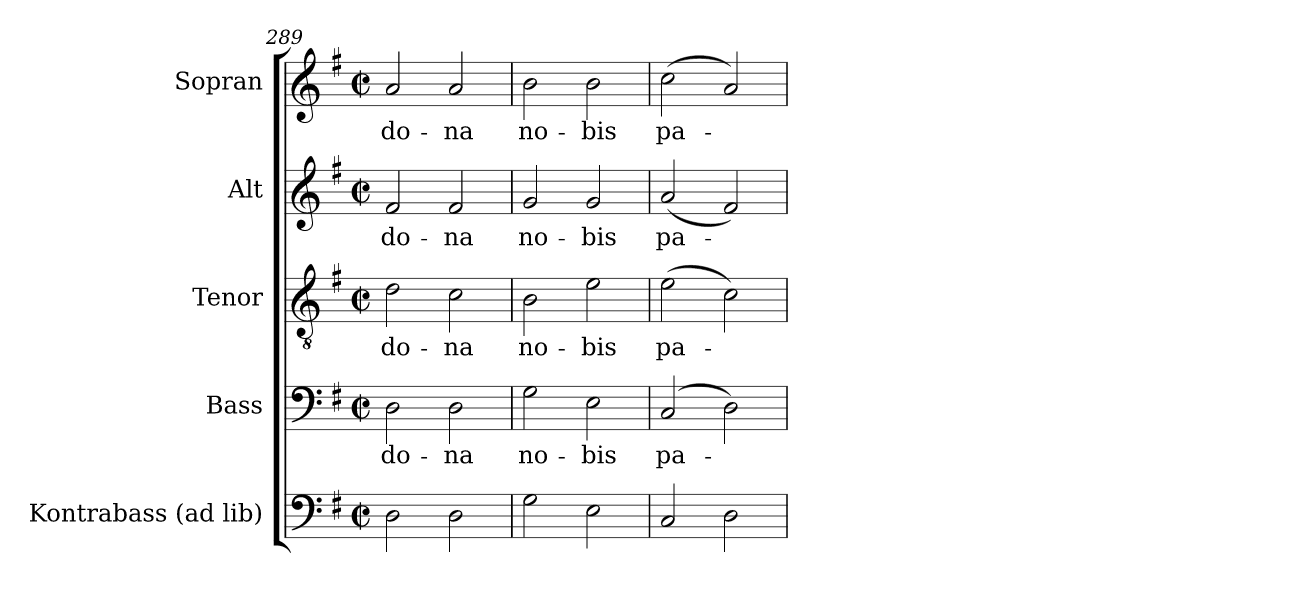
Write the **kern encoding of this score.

**kern	**kern	**text	**kern	**text	**kern	**text	**kern	**text
*part5	*part4	*part4	*part3	*part3	*part2	*part2	*part1	*part1
*staff5	*staff4	*staff4	*staff3	*staff3	*staff2	*staff2	*staff1	*staff1
*I"Kontrabass (ad lib)	*I"Bass	*	*I"Tenor	*	*I"Alt	*	*I"Sopran	*
*I'Kb.	*I'B.	*	*I'T.	*	*I'A.	*	*I'S.	*
*clefF4	*clefF4	*	*clefGv2	*	*clefG2	*	*clefG2	*
*ITrd7c12	*	*	*	*	*	*	*	*
*k[f#]	*k[f#]	*	*k[f#]	*	*k[f#]	*	*k[f#]	*
*G:	*G:	*	*G:	*	*G:	*	*G:	*
*M2/2	*M2/2	*	*M2/2	*	*M2/2	*	*M2/2	*
*met(c|)	*met(c|)	*	*met(c|)	*	*met(c|)	*	*met(c|)	*
=289	=289	=289	=289	=289	=289	=289	=289	=289
!	!	!LO:LY:b	!	!LO:LY:b	!	!LO:LY:b	!	!LO:LY:b
2DD\	2D\	do-	2d\	do-	2f#/	do-	2a/	do-
!	!	!LO:LY:b	!	!LO:LY:b	!	!LO:LY:b	!	!LO:LY:b
2DD\	2D\	-na	2c\	-na	2f#/	-na	2a/	-na
=290	=290	=290	=290	=290	=290	=290	=290	=290
!	!	!LO:LY:b	!	!LO:LY:b	!	!LO:LY:b	!	!LO:LY:b
2GG\	2G\	no-	2B\	no-	2g/	no-	2b\	no-
!	!	!LO:LY:b	!	!LO:LY:b	!	!LO:LY:b	!	!LO:LY:b
2EE\	2E\	-bis	2e\	-bis	2g/	-bis	2b\	-bis
=291	=291	=291	=291	=291	=291	=291	=291	=291
!	!	!LO:LY:b	!	!LO:LY:b	!	!LO:LY:b	!	!LO:LY:b
2CC/	(2C/	pa-	(>2e\	pa-	(<2a/	pa-	(>2cc\	pa-
2DD\	2D\)	.	2c\)	.	2f#/)	.	2a/)	.
=	=	=	=	=	=	=	=	=
*-	*-	*-	*-	*-	*-	*-	*-	*-
